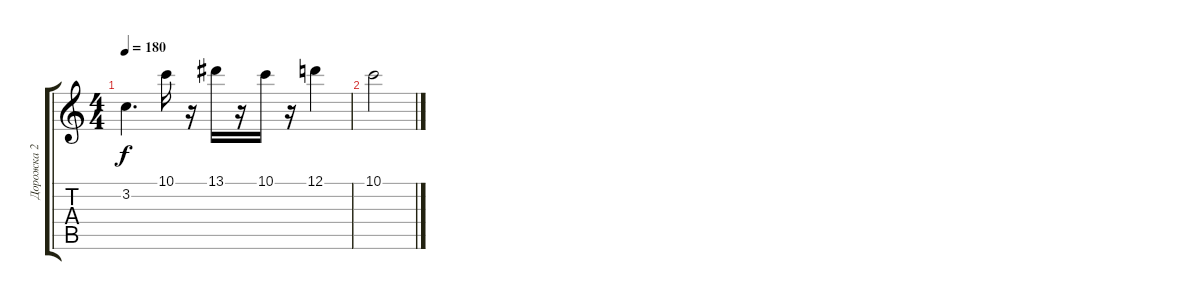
\track ("Дорожка 2" "Дорожка 2") {instrument acousticguitarsteel}
\staff {score tabs}
\tuning (D4 A3 F3 C3 G2 D2) {hide}
\ts (4 4)
\tempo 180
\clef g2
\ks c
3.2.4{d dy f} 10.1.16 r.16 13.1.16 r.16 10.1.16 r.16 12.1.4 |
10.1.2
